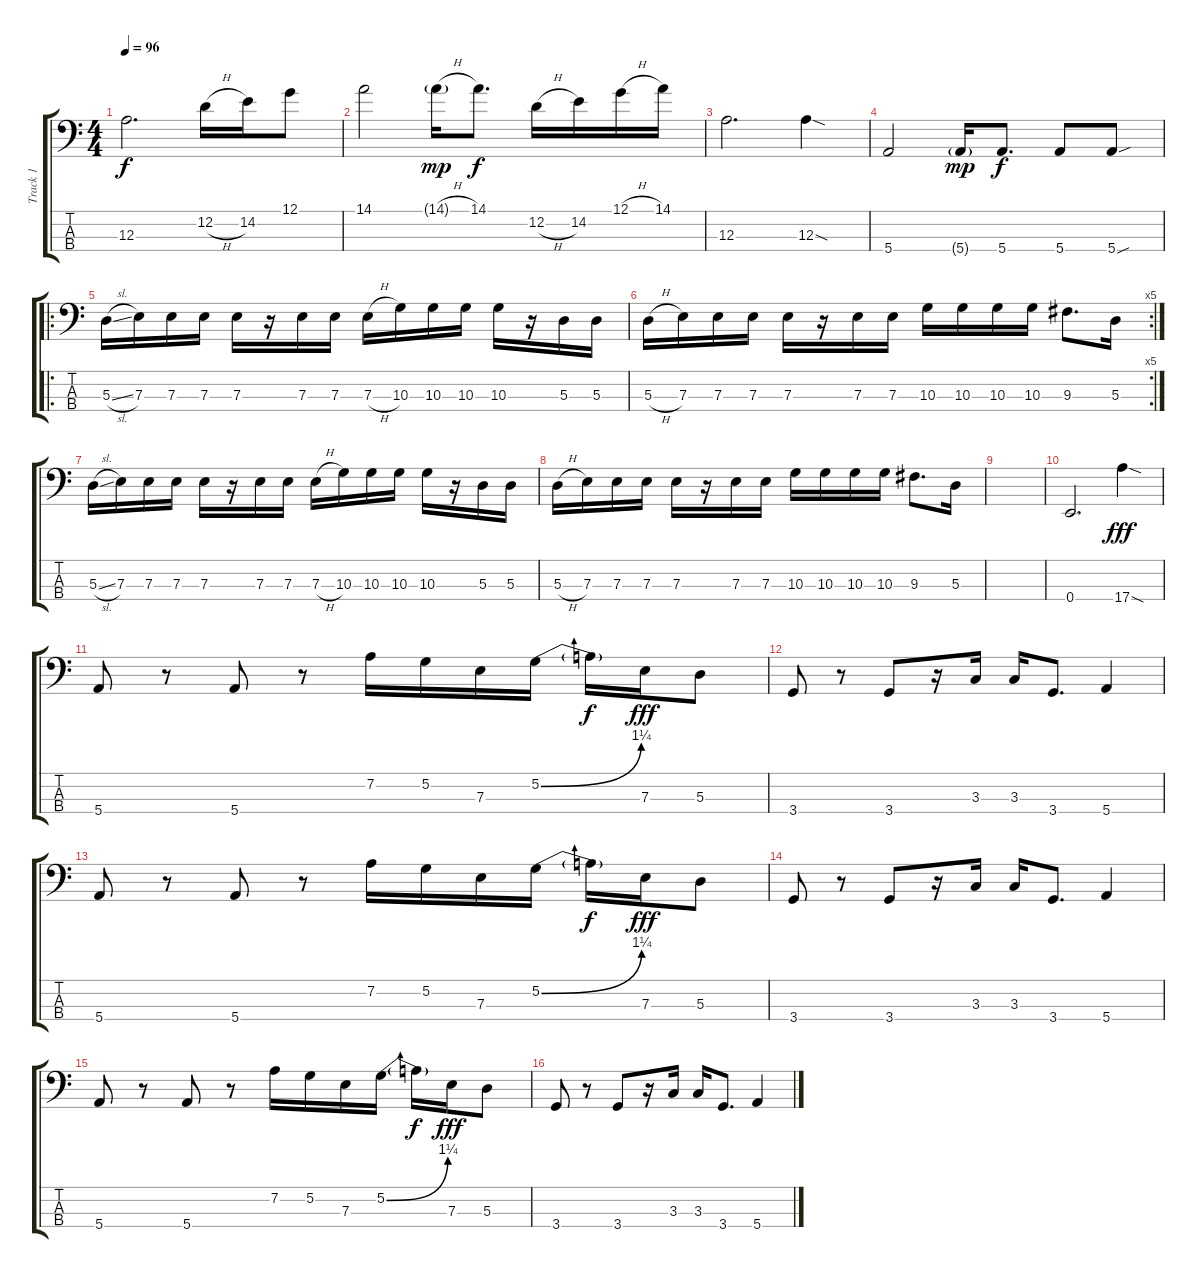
\track ("Track 1" "Track 1") {instrument electricbassfinger}
\staff {score tabs}
\tuning (G2 D2 A1 E1) {hide}
\ts (4 4)
\tempo 96
\clef f4
\ks c
12.3.2{d dy f} 12.2{h}.16 14.2.16 12.1.8 |
14.1.2 14.1{h g}.16{dy mp} 14.1.8{d dy f} 12.2{h}.16 14.2.16 12.1{h}.16 14.1.16 |
12.3.2{d} 12.3{sod}.4 |
5.4.2 5.4{g}.16{dy mp} 5.4.8{d dy f} 5.4.8 5.4{sou}.8 |
\ro
5.3{sl}.16 7.3.16 7.3.16 7.3.16 7.3.16 r.16 7.3.16 7.3.16 7.3{h}.16 10.3.16 10.3.16 10.3.16 10.3.16 r.16 5.3.16 5.3.16 |
\rc 5
5.3{h}.16 7.3.16 7.3.16 7.3.16 7.3.16 r.16 7.3.16 7.3.16 10.3.16 10.3.16 10.3.16 10.3.16 9.3.8{d} 5.3.16 |
5.3{sl}.16 7.3.16 7.3.16 7.3.16 7.3.16 r.16 7.3.16 7.3.16 7.3{h}.16 10.3.16 10.3.16 10.3.16 10.3.16 r.16 5.3.16 5.3.16 |
5.3{h}.16 7.3.16 7.3.16 7.3.16 7.3.16 r.16 7.3.16 7.3.16 10.3.16 10.3.16 10.3.16 10.3.16 9.3.8{d} 5.3.16 |
|
0.4.2{d} 17.4{sod}.4{dy fff} |
5.4.8 r.8 5.4.8 r.8 7.2.16 5.2.16 7.3.16 5.2{be (bend 0 0 60 5)}.16 5.2{t}.16{dy f} 7.3.16{dy fff} 5.3.8 |
3.4.8 r.8 3.4.8 r.16 3.3.16 3.3.16 3.4.8{d} 5.4.4 |
5.4.8 r.8 5.4.8 r.8 7.2.16 5.2.16 7.3.16 5.2{be (bend 0 0 60 5)}.16 5.2{t}.16{dy f} 7.3.16{dy fff} 5.3.8 |
3.4.8 r.8 3.4.8 r.16 3.3.16 3.3.16 3.4.8{d} 5.4.4 |
5.4.8 r.8 5.4.8 r.8 7.2.16 5.2.16 7.3.16 5.2{be (bend 0 0 60 5)}.16 5.2{t}.16{dy f} 7.3.16{dy fff} 5.3.8 |
3.4.8 r.8 3.4.8 r.16 3.3.16 3.3.16 3.4.8{d} 5.4.4
